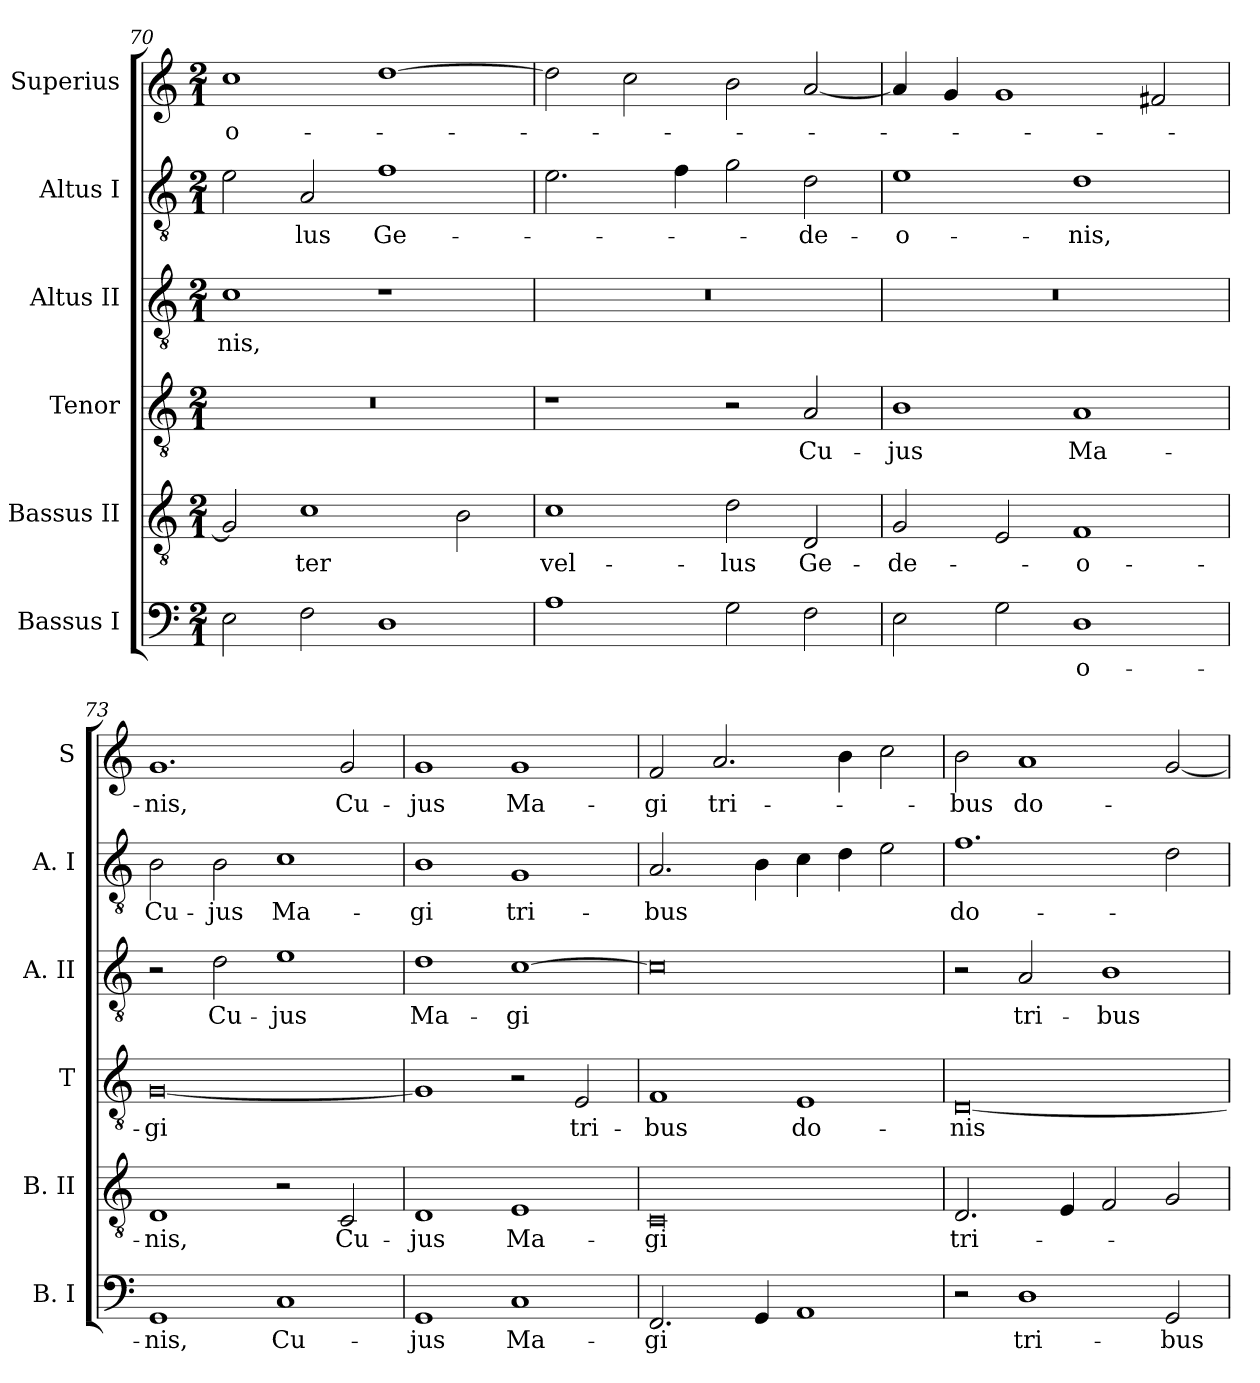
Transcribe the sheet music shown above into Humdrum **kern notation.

**kern	**text	**kern	**text	**kern	**text	**kern	**text	**kern	**text	**kern	**text
*part6	*part6	*part5	*part5	*part4	*part4	*part3	*part3	*part2	*part2	*part1	*part1
*staff6	*staff6	*staff5	*staff5	*staff4	*staff4	*staff3	*staff3	*staff2	*staff2	*staff1	*staff1
*I"Bassus I	*	*I"Bassus II	*	*I"Tenor	*	*I"Altus II	*	*I"Altus I	*	*I"Superius	*
*I'B. I	*	*I'B. II	*	*I'T	*	*I'A. II	*	*I'A. I	*	*I'S	*
*clefF4	*	*clefGv2	*	*clefGv2	*	*clefGv2	*	*clefGv2	*	*clefG2	*
*k[]	*	*k[]	*	*k[]	*	*k[]	*	*k[]	*	*k[]	*
*C:	*	*C:	*	*C:	*	*C:	*	*C:	*	*C:	*
*M2/1	*	*M2/1	*	*M2/1	*	*M2/1	*	*M2/1	*	*M2/1	*
=70	=70	=70	=70	=70	=70	=70	=70	=70	=70	=70	=70
2E	.	2G]	.	0r	.	1c	-nis,	2e	.	1cc	-o-
2F	.	1c	-ter	.	.	.	.	2A	-lus	.	.
1D	.	.	.	.	.	1r	.	1f	Ge-	[1dd	.
.	.	2B	.	.	.	.	.	.	.	.	.
=71	=71	=71	=71	=71	=71	=71	=71	=71	=71	=71	=71
1A	.	1c	vel-	1r	.	0r	.	2.e	.	2dd]	.
.	.	.	.	.	.	.	.	.	.	2cc	.
.	.	.	.	.	.	.	.	4f	.	.	.
2G	.	2d	-lus	2r	.	.	.	2g	.	2b	.
2F	.	2D	Ge-	2A	Cu-	.	.	2d	-de-	[2a	.
=72	=72	=72	=72	=72	=72	=72	=72	=72	=72	=72	=72
2E	.	2G	-de-	1B	-jus	0r	.	1e	-o-	4a]	.
.	.	.	.	.	.	.	.	.	.	4g	.
2G	.	2E	.	.	.	.	.	.	.	1g	.
1D	-o-	1F	-o-	1A	Ma-	.	.	1d	-nis,	.	.
.	.	.	.	.	.	.	.	.	.	2f#X	.
=73	=73	=73	=73	=73	=73	=73	=73	=73	=73	=73	=73
1GG	-nis,	1D	-nis,	[0G	-gi	2r	.	2B	Cu-	1.g	-nis,
.	.	.	.	.	.	2d	Cu-	2B	-jus	.	.
1C	Cu-	2r	.	.	.	1e	-jus	1c	Ma-	.	.
.	.	2C	Cu-	.	.	.	.	.	.	2g	Cu-
=74	=74	=74	=74	=74	=74	=74	=74	=74	=74	=74	=74
1GG	-jus	1D	-jus	1G]	.	1d	Ma-	1B	-gi	1g	-jus
1C	Ma-	1E	Ma-	2r	.	[1c	-gi	1G	tri-	1g	Ma-
.	.	.	.	2E	tri-	.	.	.	.	.	.
=75	=75	=75	=75	=75	=75	=75	=75	=75	=75	=75	=75
2.FF	-gi	0C	-gi	1F	-bus	0c]	.	2.A	-bus	2f	-gi
.	.	.	.	.	.	.	.	.	.	2.a	tri-
4GG	.	.	.	.	.	.	.	4B	.	.	.
1AA	.	.	.	1E	do-	.	.	4c	.	.	.
.	.	.	.	.	.	.	.	4d	.	4b	.
.	.	.	.	.	.	.	.	2e	.	2cc	.
=76	=76	=76	=76	=76	=76	=76	=76	=76	=76	=76	=76
2r	.	2.D	tri-	[0D	-nis	2r	.	1.f	do-	2b	-bus
1D	tri-	.	.	.	.	2A	tri-	.	.	1a	do-
.	.	4E	.	.	.	.	.	.	.	.	.
.	.	2F	.	.	.	1B	-bus	.	.	.	.
2GG	-bus	2G	.	.	.	.	.	2d	.	[2g	.
=	=	=	=	=	=	=	=	=	=	=	=
*-	*-	*-	*-	*-	*-	*-	*-	*-	*-	*-	*-
